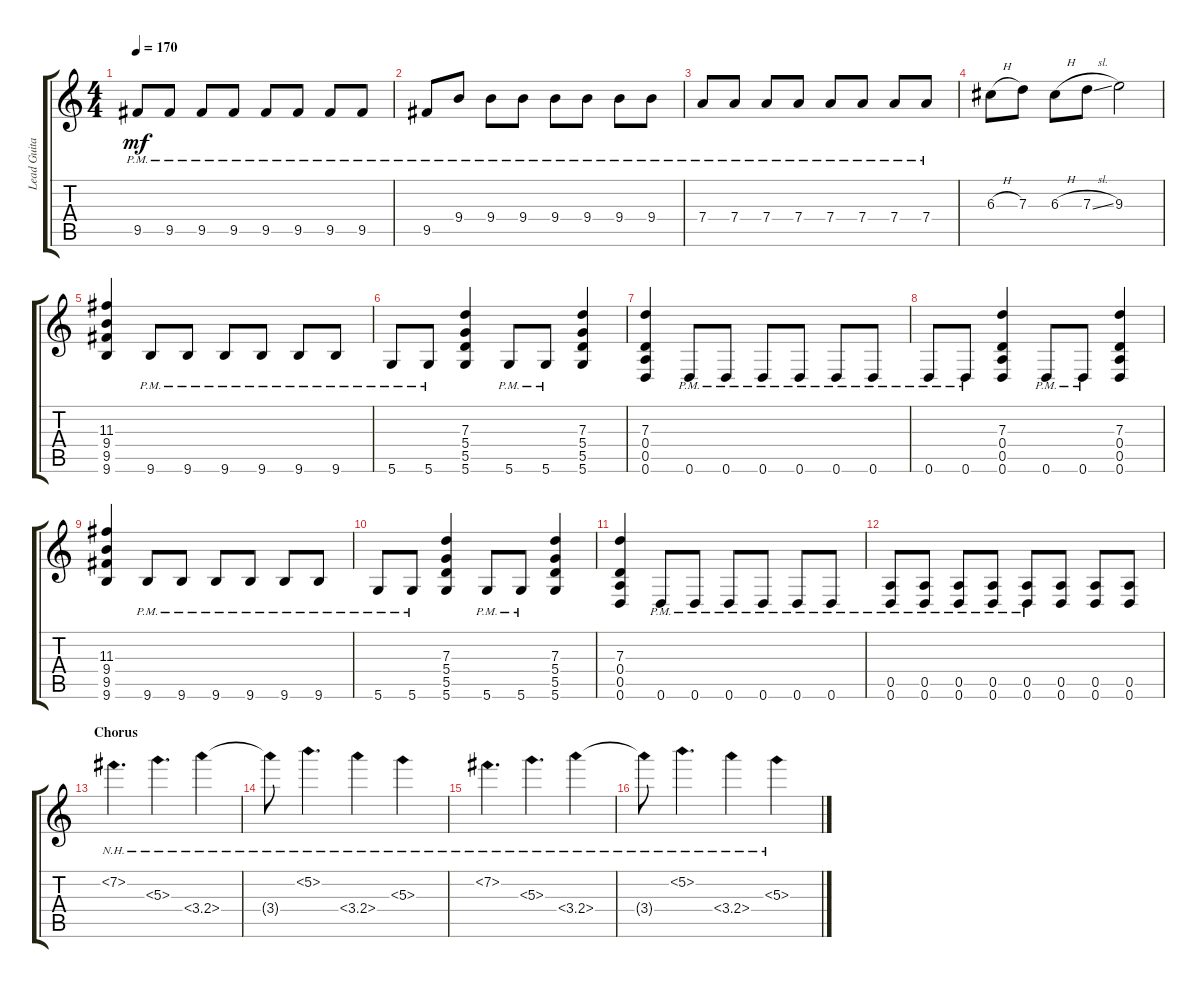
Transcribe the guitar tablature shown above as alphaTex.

\track ("Lead Guitar (Garrett Zablocki)" "Lead Guita") {instrument distortionguitar}
\staff {score tabs}
\tuning (E4 B3 G3 D3 A2 D2) {hide}
\ts (4 4)
\tempo 170
\clef g2
\ks c
9.5{pm}.8{dy mf} 9.5{pm}.8 9.5{pm}.8 9.5{pm}.8 9.5{pm}.8 9.5{pm}.8 9.5{pm}.8 9.5{pm}.8 |
9.5{pm}.8 9.4{pm}.8 9.4{pm}.8 9.4{pm}.8 9.4{pm}.8 9.4{pm}.8 9.4{pm}.8 9.4{pm}.8 |
7.4{pm}.8 7.4{pm}.8 7.4{pm}.8 7.4{pm}.8 7.4{pm}.8 7.4{pm}.8 7.4{pm}.8 7.4{pm}.8 |
6.3{h}.8 7.3.8 6.3{h}.8 7.3{sl}.8 9.3.2 |
(11.3 9.4 9.5 9.6).4 9.6{pm}.8 9.6{pm}.8 9.6{pm}.8 9.6{pm}.8 9.6{pm}.8 9.6{pm}.8 |
5.6{pm}.8 5.6{pm}.8 (7.3 5.4 5.5 5.6).4 5.6{pm}.8 5.6{pm}.8 (7.3 5.4 5.5 5.6).4 |
(7.3 0.4 0.5 0.6).4 0.6{pm}.8 0.6{pm}.8 0.6{pm}.8 0.6{pm}.8 0.6{pm}.8 0.6{pm}.8 |
0.6{pm}.8 0.6{pm}.8 (7.3 0.4 0.5 0.6).4 0.6{pm}.8 0.6{pm}.8 (7.3 0.4 0.5 0.6).4 |
(11.3 9.4 9.5 9.6).4 9.6{pm}.8 9.6{pm}.8 9.6{pm}.8 9.6{pm}.8 9.6{pm}.8 9.6{pm}.8 |
5.6{pm}.8 5.6{pm}.8 (7.3 5.4 5.5 5.6).4 5.6{pm}.8 5.6{pm}.8 (7.3 5.4 5.5 5.6).4 |
(7.3 0.4 0.5 0.6).4 0.6{pm}.8 0.6{pm}.8 0.6{pm}.8 0.6{pm}.8 0.6{pm}.8 0.6{pm}.8 |
(0.5{pm} 0.6{pm}).8 (0.5{pm} 0.6{pm}).8 (0.5{pm} 0.6{pm}).8 (0.5{pm} 0.6{pm}).8 (0.5{pm} 0.6).8 (0.5 0.6).8 (0.5 0.6).8 (0.5 0.6).8 |
\section ("" "Chorus")
7.2{nh}.4{d volume 16 balance 8} 5.3{nh}.4{d} 3.4{nh}.4 |
3.4{nh t}.8 5.2{nh}.4{d} 3.4{nh}.4 5.3{nh}.4 |
7.2{nh}.4{d} 5.3{nh}.4{d} 3.4{nh}.4 |
3.4{nh t}.8 5.2{nh}.4{d} 3.4{nh}.4 5.3{nh}.4
